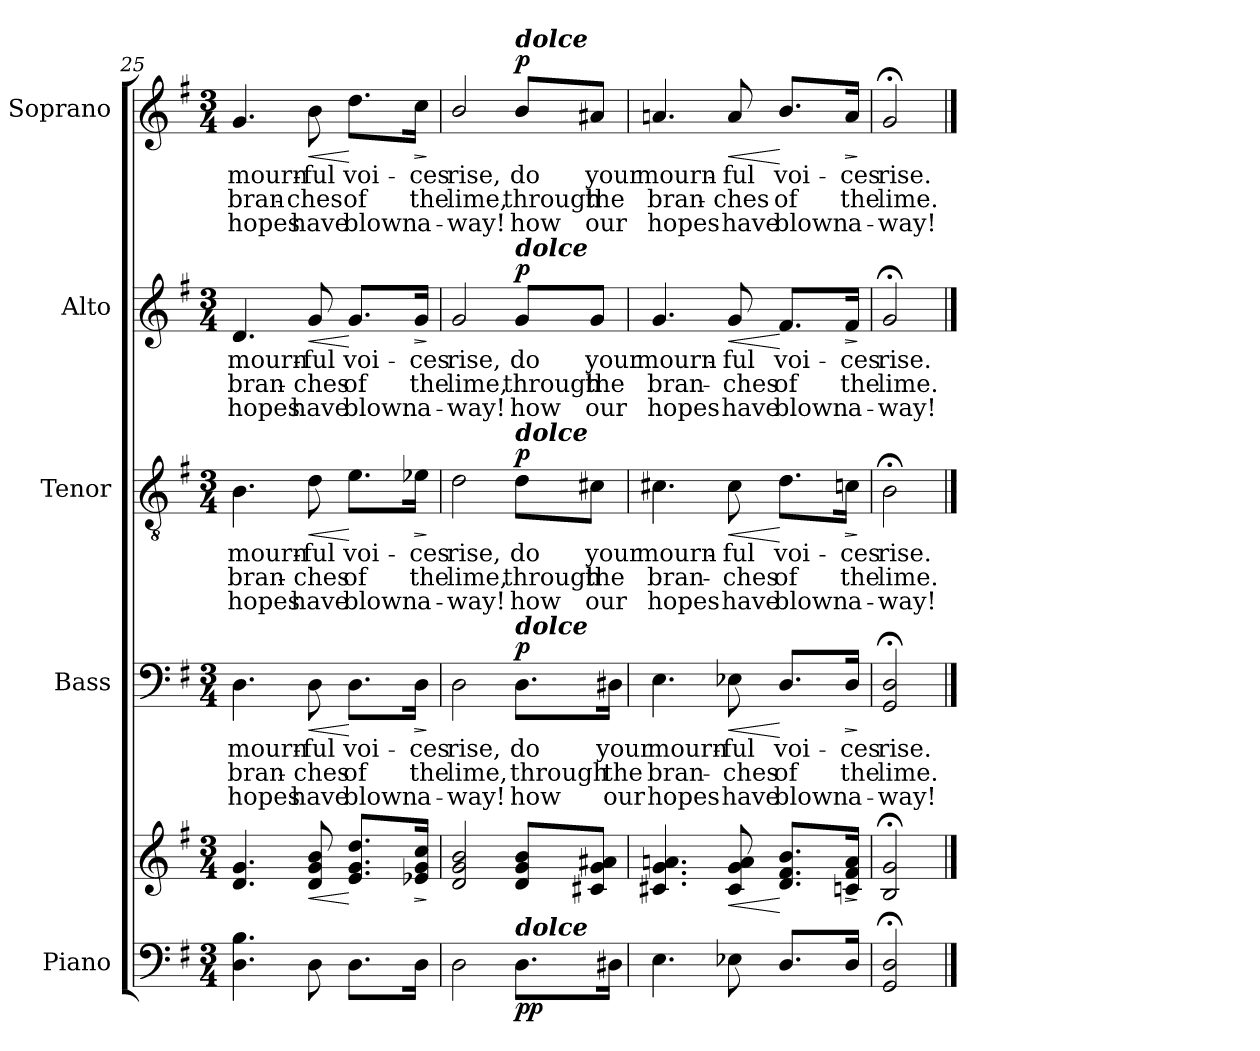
**kern	**kern	**dynam	**kern	**text	**text	**text	**dynam	**kern	**text	**text	**text	**dynam	**kern	**text	**text	**text	**dynam	**kern	**text	**text	**text	**dynam
*part5	*part5	*part5	*part4	*part4	*part4	*part4	*part4	*part3	*part3	*part3	*part3	*part3	*part2	*part2	*part2	*part2	*part2	*part1	*part1	*part1	*part1	*part1
*staff6	*staff5	*staff5/6	*staff4	*staff4	*staff4	*staff4	*staff4	*staff3	*staff3	*staff3	*staff3	*staff3	*staff2	*staff2	*staff2	*staff2	*staff2	*staff1	*staff1	*staff1	*staff1	*staff1
*I"Piano	*	*	*I"Bass	*	*	*	*	*I"Tenor	*	*	*	*	*I"Alto	*	*	*	*	*I"Soprano	*	*	*	*
*	*	*	*I'B	*	*	*	*	*I'T	*	*	*	*	*I'A	*	*	*	*	*I'S	*	*	*	*
!!LO:LB:g=z
*clefF4	*clefG2	*	*clefF4	*	*	*	*	*clefGv2	*	*	*	*	*clefG2	*	*	*	*	*clefG2	*	*	*	*
*k[f#]	*k[f#]	*	*k[f#]	*	*	*	*	*k[f#]	*	*	*	*	*k[f#]	*	*	*	*	*k[f#]	*	*	*	*
*G:	*G:	*	*G:	*	*	*	*	*G:	*	*	*	*	*G:	*	*	*	*	*G:	*	*	*	*
*M3/4	*M3/4	*	*M3/4	*	*	*	*	*M3/4	*	*	*	*	*M3/4	*	*	*	*	*M3/4	*	*	*	*
=25	=25	=25	=25	=25	=25	=25	=25	=25	=25	=25	=25	=25	=25	=25	=25	=25	=25	=25	=25	=25	=25	=25
!	!	!	!	!LO:LY:b	!LO:LY:b	!LO:LY:b	!	!	!LO:LY:b	!LO:LY:b	!LO:LY:b	!	!	!LO:LY:b	!LO:LY:b	!LO:LY:b	!	!	!LO:LY:b	!LO:LY:b	!LO:LY:b	!
4.D 4.B	4.d 4.g	.	4.D	mourn-	-bran-	-hopes	.	4.B	mourn-	-bran-	-hopes	.	4.d	mourn-	-bran-	-hopes	.	4.g	mourn-	-bran-	-hopes	.
!	!	!LO:HP:b	!	!LO:LY:b	!LO:LY:b	!LO:LY:b	!LO:HP:b	!	!LO:LY:b	!LO:LY:b	!LO:LY:b	!LO:HP:b	!	!LO:LY:b	!LO:LY:b	!LO:LY:b	!LO:HP:b	!	!LO:LY:b	!LO:LY:b	!LO:LY:b	!LO:HP:b
8D	8d 8g 8b	<	8D	ful	ches	have	<	8d	ful	ches	have	<	8g	ful	ches	have	<	8b	ful	ches	have	<
!	!	!	!	!LO:LY:b	!LO:LY:b	!LO:LY:b	!	!	!LO:LY:b	!LO:LY:b	!LO:LY:b	!	!	!LO:LY:b	!LO:LY:b	!LO:LY:b	!	!	!LO:LY:b	!LO:LY:b	!LO:LY:b	!
8.DL	8.e 8.g 8.ddL	[	8.D\L	voi-	-of	blown	[	8.e\L	voi-	-of	blown	[	8.g/L	voi-	-of	blown	[	8.dd\L	voi-	-of	blown	[
!	!	!LO:HP:b	!	!LO:LY:b	!LO:LY:b	!LO:LY:b	!LO:HP:b	!	!LO:LY:b	!LO:LY:b	!LO:LY:b	!LO:HP:b	!	!LO:LY:b	!LO:LY:b	!LO:LY:b	!LO:HP:b	!	!LO:LY:b	!LO:LY:b	!LO:LY:b	!LO:HP:b
16DJ	16e-X 16g 16ccJ	>	16D\Jk	ces	the	a-	>	16e-X\Jk	ces	the	a-	>	16g/Jk	ces	the	a-	>	16cc\Jk	ces	the	a-	>
.	.	]	.	.	.	.	]	.	.	.	.	]	.	.	.	.	]	.	.	.	.	]
=26	=26	=26	=26	=26	=26	=26	=26	=26	=26	=26	=26	=26	=26	=26	=26	=26	=26	=26	=26	=26	=26	=26
!	!	!	!	!LO:LY:b	!LO:LY:b	!LO:LY:b	!	!	!LO:LY:b	!LO:LY:b	!LO:LY:b	!	!	!LO:LY:b	!LO:LY:b	!LO:LY:b	!	!	!LO:LY:b	!LO:LY:b	!LO:LY:b	!
2D	2d 2g 2b	.	2D	-rise,	lime,	way!	.	2d	-rise,	lime,	way!	.	2g	-rise,	lime,	way!	.	2b/	-rise,	lime,	way!	.
!	!	!	!	!	!	!	!	!	!	!	!	!	!	!	!	!	!	!LO:TX:a:Bi:t=dolce	!	!	!	!
!	!	!	!	!	!	!	!	!	!	!	!	!	!LO:TX:a:Bi:t=dolce	!	!	!	!	!	!	!	!	!
!	!	!	!	!	!	!	!	!LO:TX:a:Bi:t=dolce	!	!	!	!	!	!	!	!	!	!	!	!	!	!
!	!	!	!LO:TX:a:Bi:t=dolce	!	!	!	!	!	!	!	!	!	!	!	!	!	!	!	!	!	!	!
!LO:TX:a:Bi:t=dolce	!	!	!	!	!	!	!	!	!	!	!	!	!	!	!	!	!	!	!	!	!	!
!	!	!LO:DY:b=2	!	!LO:LY:b	!LO:LY:b	!LO:LY:b	!	!	!LO:LY:b	!LO:LY:b	!LO:LY:b	!	!	!LO:LY:b	!LO:LY:b	!LO:LY:b	!	!	!LO:LY:b	!LO:LY:b	!LO:LY:b	!
!	!	!LO:DY:n=1:b	!	!	!	!	!LO:DY:b	!	!	!	!	!LO:DY:b	!	!	!	!	!LO:DY:b	!	!	!	!	!LO:DY:b
8.DL	8d 8g 8bL	p p	8.D\L	do	through	how	p	8d\L	do	through	how	p	8g/L	do	through	how	p	8b/L	do	through	how	p
!	!	!	!	!	!	!	!	!	!LO:LY:b	!LO:LY:b	!LO:LY:b	!	!	!LO:LY:b	!LO:LY:b	!LO:LY:b	!	!	!LO:LY:b	!LO:LY:b	!LO:LY:b	!
.	8c#X 8g 8a#XJ	.	.	.	.	.	.	8c#X\J	your	the	our	.	8g/J	your	the	our	.	8a#X/J	your	the	our	.
!	!	!	!	!LO:LY:b	!LO:LY:b	!LO:LY:b	!	!	!	!	!	!	!	!	!	!	!	!	!	!	!	!
16D#XJ	.	.	16D#X\Jk	your	the	our	.	.	.	.	.	.	.	.	.	.	.	.	.	.	.	.
=27	=27	=27	=27	=27	=27	=27	=27	=27	=27	=27	=27	=27	=27	=27	=27	=27	=27	=27	=27	=27	=27	=27
!	!	!	!	!LO:LY:b	!LO:LY:b	!LO:LY:b	!	!	!LO:LY:b	!LO:LY:b	!LO:LY:b	!	!	!LO:LY:b	!LO:LY:b	!LO:LY:b	!	!	!LO:LY:b	!LO:LY:b	!LO:LY:b	!
4.E	4.c#X 4.g 4.an	.	4.E	mourn-	-bran-	-hopes	.	4.c#X	mourn-	-bran-	-hopes	.	4.g	mourn-	-bran-	-hopes	.	4.an	mourn-	-bran-	-hopes	.
!	!	!LO:HP:b	!	!LO:LY:b	!LO:LY:b	!LO:LY:b	!LO:HP:b	!	!LO:LY:b	!LO:LY:b	!LO:LY:b	!LO:HP:b	!	!LO:LY:b	!LO:LY:b	!LO:LY:b	!LO:HP:b	!	!LO:LY:b	!LO:LY:b	!LO:LY:b	!LO:HP:b
8E-X	8c# 8g 8a	<	8E-X	ful	ches	have	<	8c#	ful	ches	have	<	8g	ful	ches	have	<	8a	ful	ches	have	<
!	!	!	!	!LO:LY:b	!LO:LY:b	!LO:LY:b	!	!	!LO:LY:b	!LO:LY:b	!LO:LY:b	!	!	!LO:LY:b	!LO:LY:b	!LO:LY:b	!	!	!LO:LY:b	!LO:LY:b	!LO:LY:b	!
8.D/L	8.d 8.f# 8.bL	[	8.D/L	voi-	-of	blown	[	8.d\L	voi-	-of	blown	[	8.f#/L	voi-	-of	blown	[	8.b/L	voi-	-of	blown	[
!	!	!LO:HP:b	!	!LO:LY:b	!LO:LY:b	!LO:LY:b	!LO:HP:b	!	!LO:LY:b	!LO:LY:b	!LO:LY:b	!LO:HP:b	!	!LO:LY:b	!LO:LY:b	!LO:LY:b	!LO:HP:b	!	!LO:LY:b	!LO:LY:b	!LO:LY:b	!LO:HP:b
16D/J	16cn 16f# 16aJ	>	16D/Jk	ces	the	a-	>	16cn\Jk	ces	the	a-	>	16f#/Jk	ces	the	a-	>	16a/Jk	ces	the	a-	>
.	.	]	.	.	.	.	]	.	.	.	.	]	.	.	.	.	]	.	.	.	.	]
=28	=28	=28	=28	=28	=28	=28	=28	=28	=28	=28	=28	=28	=28	=28	=28	=28	=28	=28	=28	=28	=28	=28
!	!	!	!	!LO:LY:b	!LO:LY:b	!LO:LY:b	!	!	!LO:LY:b	!LO:LY:b	!LO:LY:b	!	!	!LO:LY:b	!LO:LY:b	!LO:LY:b	!	!	!LO:LY:b	!LO:LY:b	!LO:LY:b	!
2GG;< 2D;<	2B;< 2g;<	.	2GG;< 2D;<	-rise.	lime.	way!	.	2B;<	-rise.	lime.	way!	.	2g;<	-rise.	lime.	way!	.	2g;<	-rise.	lime.	way!	.
==	==	==	==	==	==	==	==	==	==	==	==	==	==	==	==	==	==	==	==	==	==	==
*-	*-	*-	*-	*-	*-	*-	*-	*-	*-	*-	*-	*-	*-	*-	*-	*-	*-	*-	*-	*-	*-	*-
